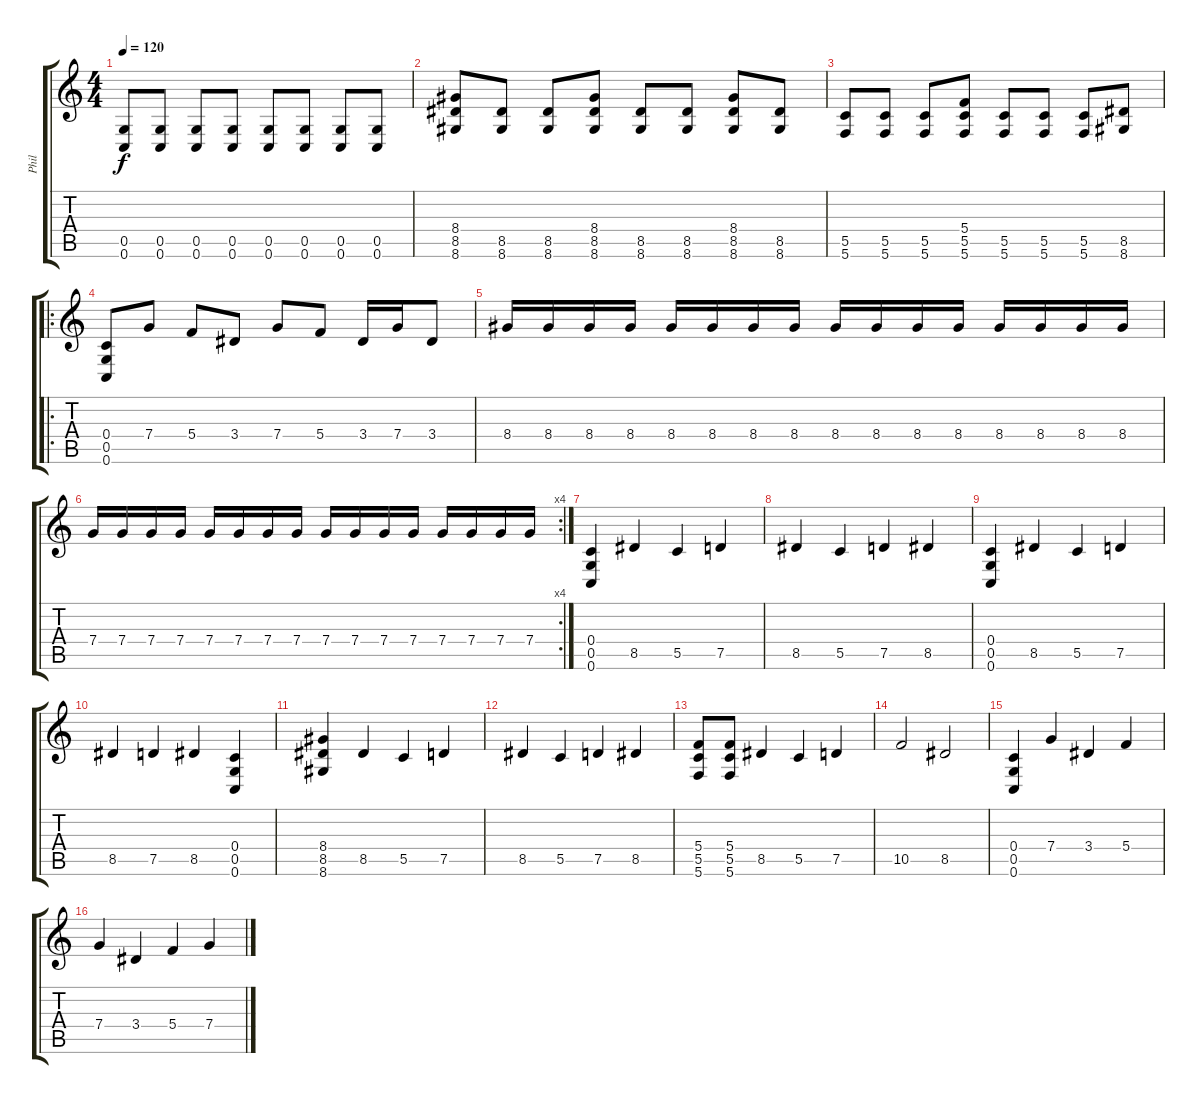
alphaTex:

\track ("Phil" "Phil") {instrument overdrivenguitar}
\staff {score tabs}
\tuning (D4 A3 F3 C3 G2 C2) {hide}
\ts (4 4)
\tempo 120
\clef g2
\ks c
(0.5 0.6).8{dy f} (0.5 0.6).8 (0.5 0.6).8 (0.5 0.6).8 (0.5 0.6).8 (0.5 0.6).8 (0.5 0.6).8 (0.5 0.6).8 |
(8.4 8.5 8.6).8 (8.5 8.6).8 (8.5 8.6).8 (8.4 8.5 8.6).8 (8.5 8.6).8 (8.5 8.6).8 (8.4 8.5 8.6).8 (8.5 8.6).8 |
(5.5 5.6).8 (5.5 5.6).8 (5.5 5.6).8 (5.4 5.5 5.6).8 (5.5 5.6).8 (5.5 5.6).8 (5.5 5.6).8 (8.5 8.6).8 |
\ro
(0.4 0.5 0.6).8 7.4.8 5.4.8 3.4.8 7.4.8 5.4.8 3.4.16 7.4.16 3.4.8 |
8.4.16 8.4.16 8.4.16 8.4.16 8.4.16 8.4.16 8.4.16 8.4.16 8.4.16 8.4.16 8.4.16 8.4.16 8.4.16 8.4.16 8.4.16 8.4.16 |
\rc 4
7.4.16 7.4.16 7.4.16 7.4.16 7.4.16 7.4.16 7.4.16 7.4.16 7.4.16 7.4.16 7.4.16 7.4.16 7.4.16 7.4.16 7.4.16 7.4.16 |
(0.4 0.5 0.6).4 8.5.4 5.5.4 7.5.4 |
8.5.4 5.5.4 7.5.4 8.5.4 |
(0.4 0.5 0.6).4 8.5.4 5.5.4 7.5.4 |
8.5.4 7.5.4 8.5.4 (0.4 0.5 0.6).4 |
(8.4 8.5 8.6).4 8.5.4 5.5.4 7.5.4 |
8.5.4 5.5.4 7.5.4 8.5.4 |
(5.4 5.5 5.6).8 (5.4 5.5 5.6).8 8.5.4 5.5.4 7.5.4 |
10.5.2 8.5.2 |
(0.4 0.5 0.6).4 7.4.4 3.4.4 5.4.4 |
7.4.4 3.4.4 5.4.4 7.4.4
